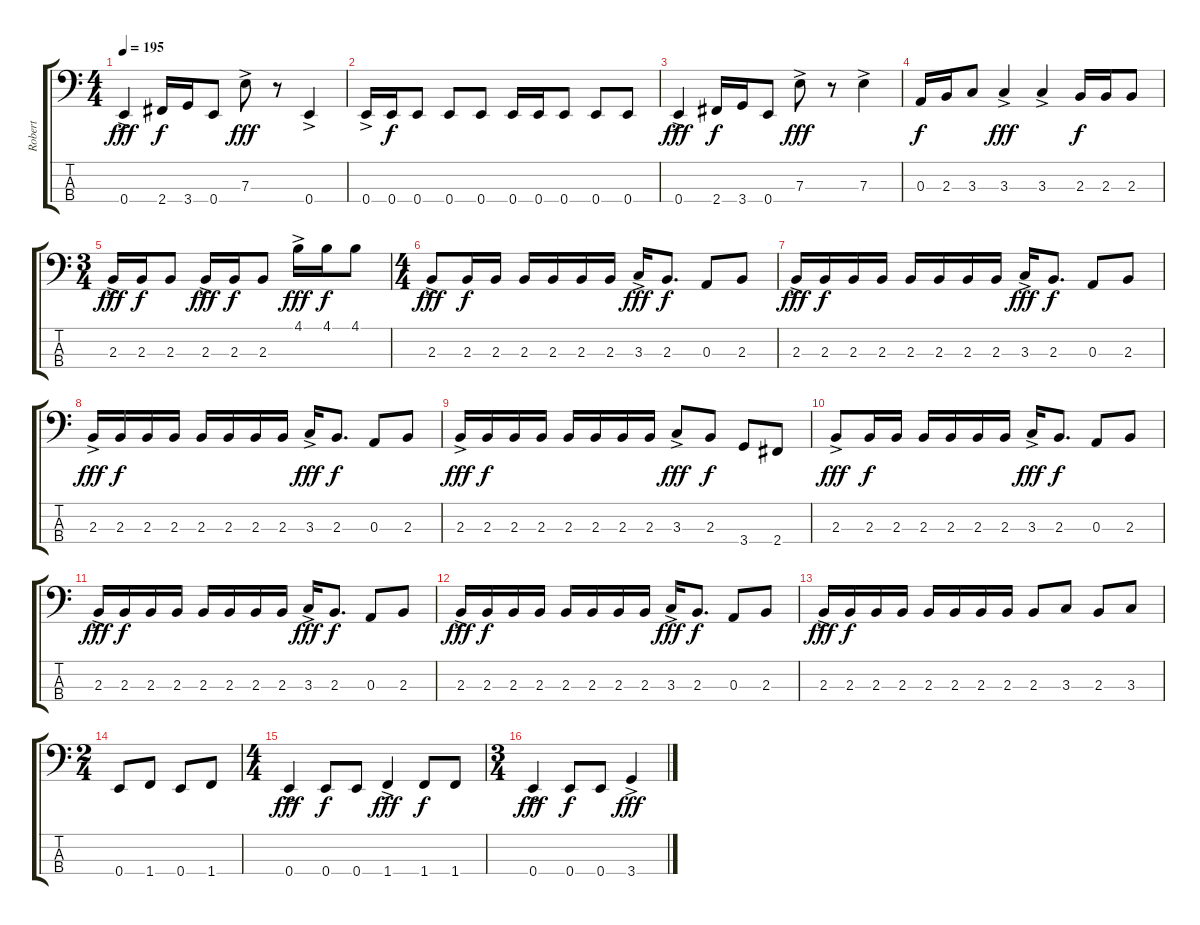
\track ("Robert" "Robert") {instrument electricbasspick}
\staff {score tabs}
\tuning (G2 D2 A1 E1) {hide}
\ts (4 4)
\tempo 195
\clef f4
\ks c
0.4{ac}.4{dy fff} 2.4.16{dy f} 3.4.16 0.4.8 7.3{ac}.8{dy fff} r.8 0.4{ac}.4 |
0.4{ac}.16 0.4.16{dy f} 0.4.8 0.4.8 0.4.8 0.4.16 0.4.16 0.4.8 0.4.8 0.4.8 |
0.4{ac}.4{dy fff} 2.4.16{dy f} 3.4.16 0.4.8 7.3{ac}.8{dy fff} r.8 7.3{ac}.4 |
0.3.16{dy f} 2.3.16 3.3.8 3.3{ac}.4{dy fff} 3.3{ac}.4 2.3.16{dy f} 2.3.16 2.3.8 |
\ts (3 4)
2.3{ac}.16{dy fff} 2.3.16{dy f} 2.3.8 2.3{ac}.16{dy fff} 2.3.16{dy f} 2.3.8 4.1{ac}.16{dy fff} 4.1.16{dy f} 4.1.8 |
\ts (4 4)
2.3{ac}.8{dy fff} 2.3.16{dy f} 2.3.16 2.3.16 2.3.16 2.3.16 2.3.16 3.3{ac}.16{dy fff} 2.3.8{d dy f} 0.3.8 2.3.8 |
2.3{ac}.16{dy fff} 2.3.16{dy f} 2.3.16 2.3.16 2.3.16 2.3.16 2.3.16 2.3.16 3.3{ac}.16{dy fff} 2.3.8{d dy f} 0.3.8 2.3.8 |
2.3{ac}.16{dy fff} 2.3.16{dy f} 2.3.16 2.3.16 2.3.16 2.3.16 2.3.16 2.3.16 3.3{ac}.16{dy fff} 2.3.8{d dy f} 0.3.8 2.3.8 |
2.3{ac}.16{dy fff} 2.3.16{dy f} 2.3.16 2.3.16 2.3.16 2.3.16 2.3.16 2.3.16 3.3{ac}.8{dy fff} 2.3.8{dy f} 3.4.8 2.4.8 |
2.3{ac}.8{dy fff} 2.3.16{dy f} 2.3.16 2.3.16 2.3.16 2.3.16 2.3.16 3.3{ac}.16{dy fff} 2.3.8{d dy f} 0.3.8 2.3.8 |
2.3{ac}.16{dy fff} 2.3.16{dy f} 2.3.16 2.3.16 2.3.16 2.3.16 2.3.16 2.3.16 3.3{ac}.16{dy fff} 2.3.8{d dy f} 0.3.8 2.3.8 |
2.3{ac}.16{dy fff} 2.3.16{dy f} 2.3.16 2.3.16 2.3.16 2.3.16 2.3.16 2.3.16 3.3{ac}.16{dy fff} 2.3.8{d dy f} 0.3.8 2.3.8 |
2.3{ac}.16{dy fff} 2.3.16{dy f} 2.3.16 2.3.16 2.3.16 2.3.16 2.3.16 2.3.16 2.3.8 3.3.8 2.3.8 3.3.8 |
\ts (2 4)
0.4.8 1.4.8 0.4.8 1.4.8 |
\ts (4 4)
0.4{ac}.4{dy fff} 0.4.8{dy f} 0.4.8 1.4{ac}.4{dy fff} 1.4.8{dy f} 1.4.8 |
\ts (3 4)
0.4{ac}.4{dy fff} 0.4.8{dy f} 0.4.8 3.4{ac}.4{dy fff}
